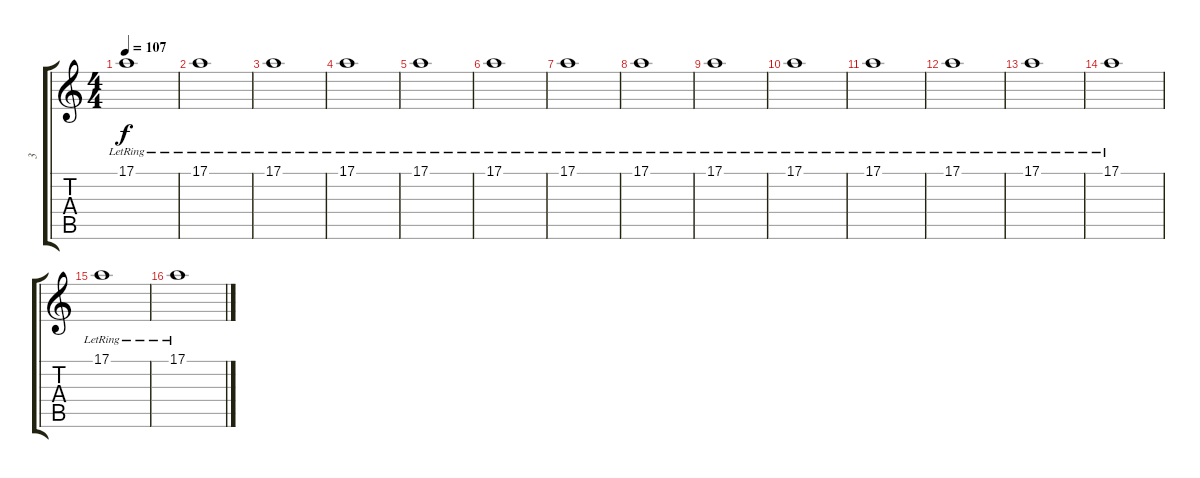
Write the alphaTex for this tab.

\track ("3" "3") {instrument lead1square}
\staff {score tabs}
\tuning (E4 B3 G3 D3 A2 E2) {hide}
\ts (4 4)
\tempo 107
\clef g2
\ks c
17.1{lr}.1{dy f} |
17.1{lr}.1 |
17.1{lr}.1 |
17.1{lr}.1 |
17.1{lr}.1 |
17.1{lr}.1 |
17.1{lr}.1 |
17.1{lr}.1 |
17.1{lr}.1 |
17.1{lr}.1 |
17.1{lr}.1 |
17.1{lr}.1 |
17.1{lr}.1 |
17.1{lr}.1 |
17.1{lr}.1 |
17.1{lr}.1
